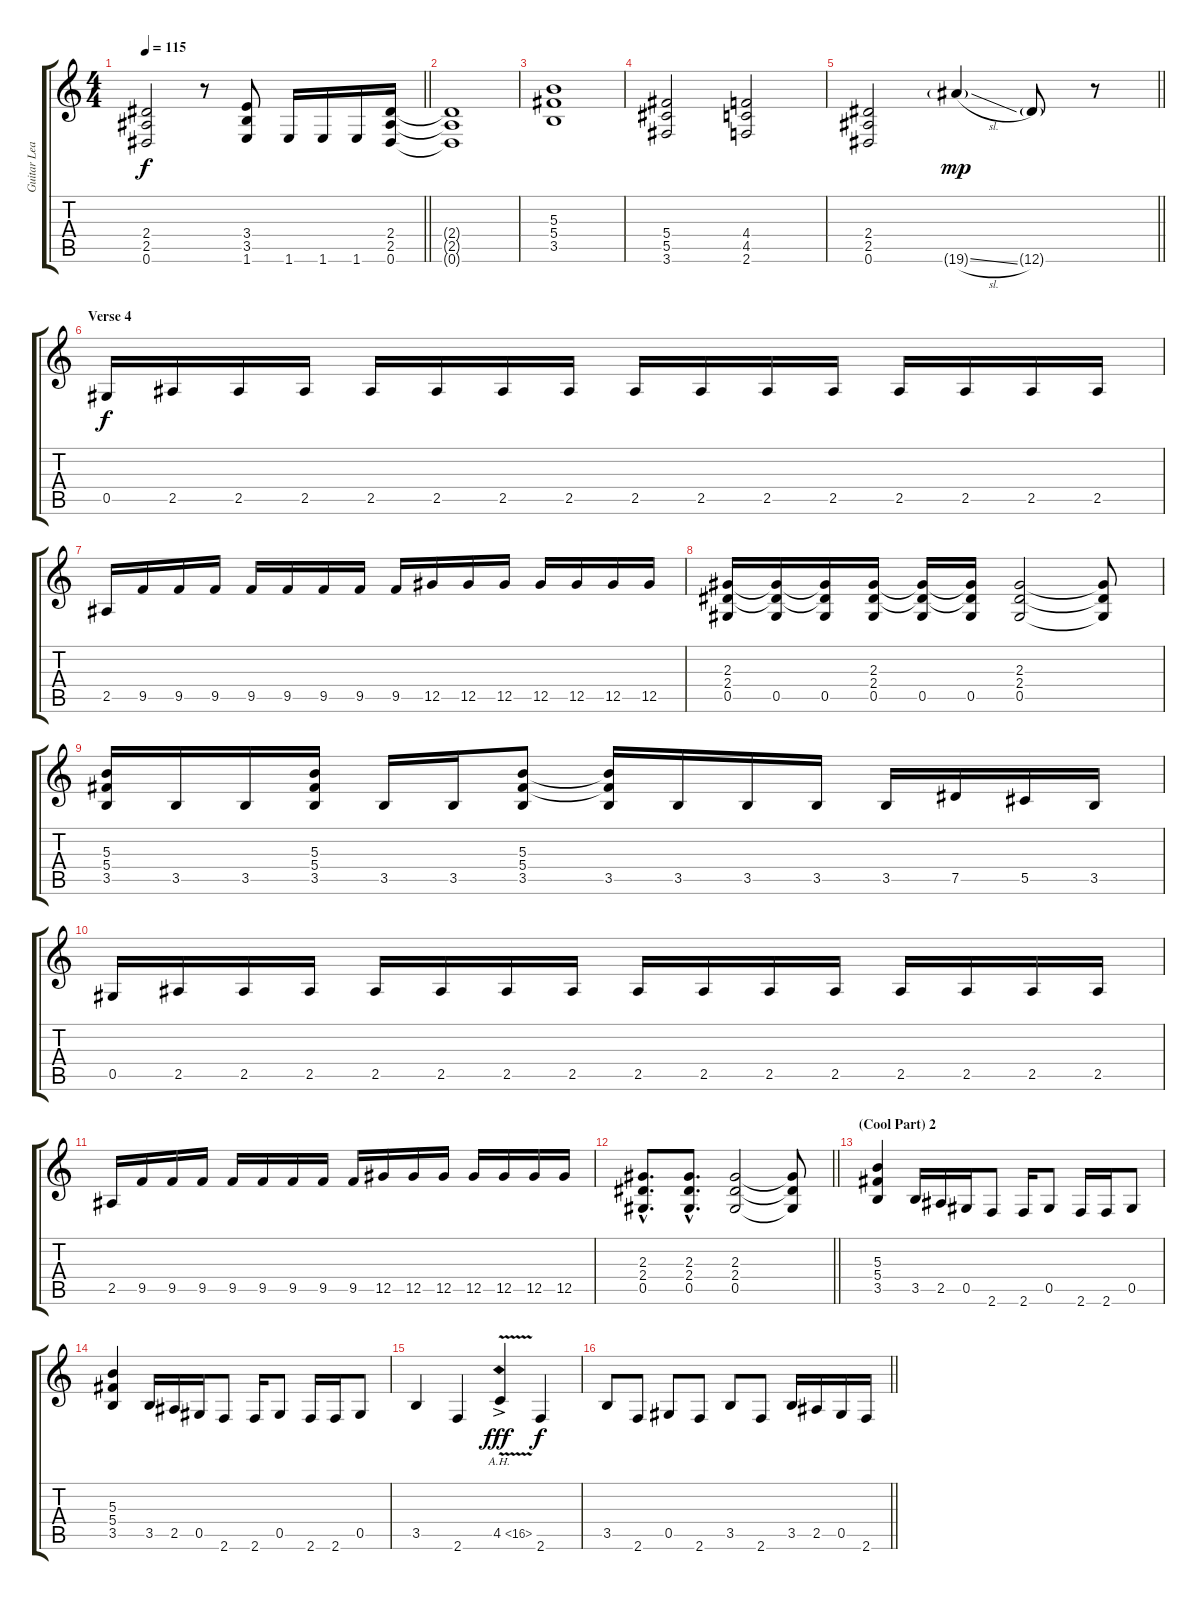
\track ("Guitar Lead 1" "Guitar Lea") {instrument distortionguitar}
\staff {score tabs}
\tuning (Eb4 Bb3 Gb3 Db3 Ab2 Eb2) {hide}
\ts (4 4)
\tempo 115
\clef g2
\barLineRight lightlight
\ks c
(2.4 2.5 0.6).2{dy f} r.8 (3.4 3.5 1.6).8 1.6.16 1.6.16 1.6.16 (2.4 2.5 0.6).16 |
(2.4{t} 2.5{t} 0.6{t}).1 |
(5.3 5.4 3.5).1 |
(5.4 5.5 3.6).2 (4.4 4.5 2.6).2 |
\barLineRight lightlight
(2.4 2.5 0.6).2 19.6{sl g}.4{dy mp} 12.6{g}.8 r.8 |
\section ("" "Verse 4")
0.5.16{dy f} 2.5.16 2.5.16 2.5.16 2.5.16 2.5.16 2.5.16 2.5.16 2.5.16 2.5.16 2.5.16 2.5.16 2.5.16 2.5.16 2.5.16 2.5.16 |
2.5.16 9.5.16 9.5.16 9.5.16 9.5.16 9.5.16 9.5.16 9.5.16 9.5.16 12.5.16 12.5.16 12.5.16 12.5.16 12.5.16 12.5.16 12.5.16 |
(2.3 2.4 0.5).16 (2.3{t} 2.4{t} 0.5).16 (2.3{t} 2.4{t} 0.5).16 (2.3 2.4 0.5).16 (2.3{t} 2.4{t} 0.5).16 (2.3{t} 2.4{t} 0.5).16 (2.3 2.4 0.5).2 (2.3{t} 2.4{t} 0.5{t}).8 |
(5.3 5.4 3.5).16 3.5.16 3.5.16 (5.3 5.4 3.5).16 3.5.16 3.5.16 (5.3 5.4 3.5).8 (5.3{t} 5.4{t} 3.5).16 3.5.16 3.5.16 3.5.16 3.5.16 7.5.16 5.5.16 3.5.16 |
0.5.16 2.5.16 2.5.16 2.5.16 2.5.16 2.5.16 2.5.16 2.5.16 2.5.16 2.5.16 2.5.16 2.5.16 2.5.16 2.5.16 2.5.16 2.5.16 |
2.5.16 9.5.16 9.5.16 9.5.16 9.5.16 9.5.16 9.5.16 9.5.16 9.5.16 12.5.16 12.5.16 12.5.16 12.5.16 12.5.16 12.5.16 12.5.16 |
\barLineRight lightlight
(2.3{hac} 2.4{hac} 0.5{hac}).8{d} (2.3{hac} 2.4{hac} 0.5{hac}).8{d} (2.3 2.4 0.5).2 (2.3{t} 2.4{t} 0.5{t}).8 |
\section ("" "(Cool Part) 2")
(5.3 5.4 3.5).4 3.5.16 2.5.16 0.5.16 2.6.8 2.6.16 0.5.8 2.6.16 2.6.16 0.5.8 |
(5.3 5.4 3.5).4 3.5.16 2.5.16 0.5.16 2.6.8 2.6.16 0.5.8 2.6.16 2.6.16 0.5.8 |
3.5.4 2.6.4 4.5{ah 12 v ac}.4{dy fff} 2.6.4{dy f} |
\barLineRight lightlight
3.5.8 2.6.8 0.5.8 2.6.8 3.5.8 2.6.8 3.5.16 2.5.16 0.5.16 2.6.16
